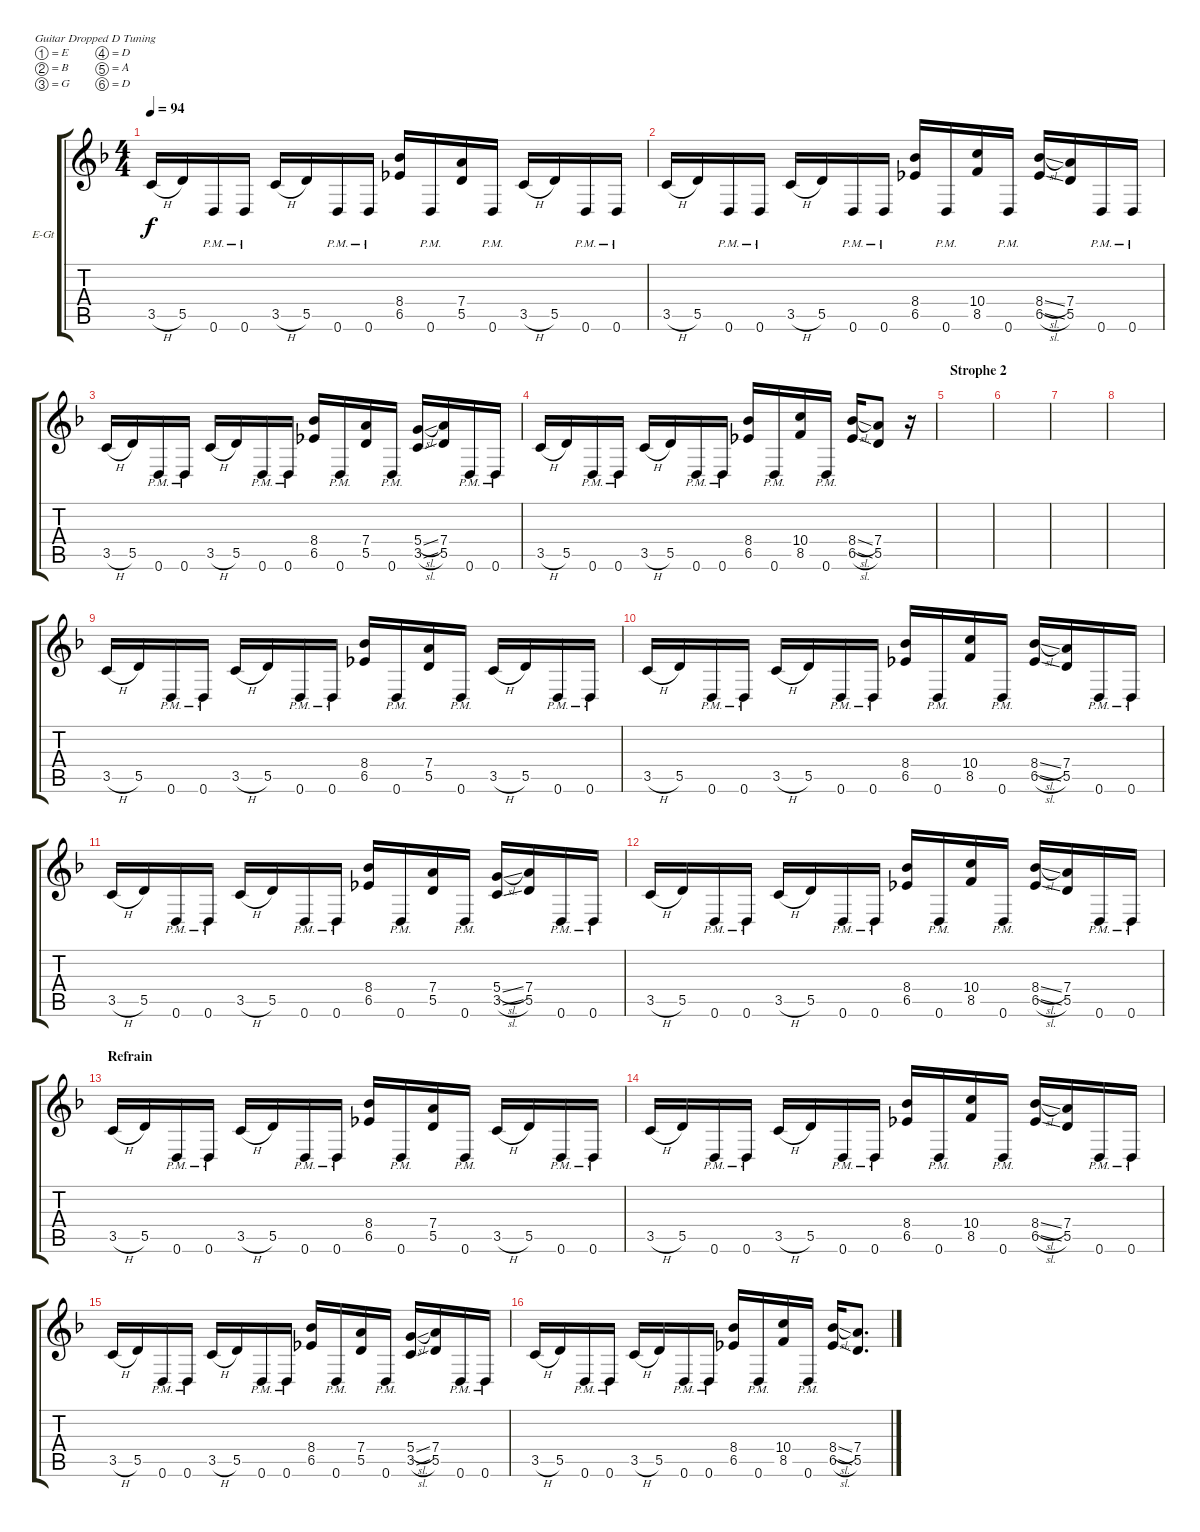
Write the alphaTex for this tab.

\defaultSystemsLayout 4
\bracketExtendMode groupsimilarinstruments
\firstSystemTrackNameOrientation horizontal
\otherSystemsTrackNameOrientation horizontal
\track ("Electric Guitar" "E-Gt") {instrument distortionguitar}
\staff {score tabs}
\tuning (E4 B3 G3 D3 A2 D2)
\ts (4 4)
\tempo 94
\clef g2
\ks dminor
3.5{h}.16{dy f} 5.5.16 0.6{pm}.16 0.6{pm}.16 3.5{h}.16 5.5.16 0.6{pm}.16 0.6{pm}.16 (6.5 8.4).16 0.6{pm}.16 (5.5 7.4).16 0.6{pm}.16 3.5{h}.16 5.5.16 0.6{pm}.16 0.6{pm}.16 |
3.5{h}.16 5.5.16 0.6{pm}.16 0.6{pm}.16 3.5{h}.16 5.5.16 0.6{pm}.16 0.6{pm}.16 (6.5 8.4).16 0.6{pm}.16 (8.5 10.4).16 0.6{pm}.16 (6.5{sl} 8.4{sl}).16 (5.5 7.4).16 0.6{pm}.16 0.6{pm}.16 |
3.5{h}.16 5.5.16 0.6{pm}.16 0.6{pm}.16 3.5{h}.16 5.5.16 0.6{pm}.16 0.6{pm}.16 (6.5 8.4).16 0.6{pm}.16 (5.5 7.4).16 0.6{pm}.16 (3.5{sl} 5.4{sl}).16 (5.5 7.4).16 0.6{pm}.16 0.6{pm}.16 |
3.5{h}.16 5.5.16 0.6{pm}.16 0.6{pm}.16 3.5{h}.16 5.5.16 0.6{pm}.16 0.6{pm}.16 (6.5 8.4).16 0.6{pm}.16 (8.5 10.4).16 0.6{pm}.16 (6.5{sl} 8.4{sl}).16 (5.5 7.4).8 r.16 |
\section ("" "Strophe 2")
|
|
|
|
3.5{h}.16 5.5.16 0.6{pm}.16 0.6{pm}.16 3.5{h}.16 5.5.16 0.6{pm}.16 0.6{pm}.16 (6.5 8.4).16 0.6{pm}.16 (5.5 7.4).16 0.6{pm}.16 3.5{h}.16 5.5.16 0.6{pm}.16 0.6{pm}.16 |
3.5{h}.16 5.5.16 0.6{pm}.16 0.6{pm}.16 3.5{h}.16 5.5.16 0.6{pm}.16 0.6{pm}.16 (6.5 8.4).16 0.6{pm}.16 (8.5 10.4).16 0.6{pm}.16 (6.5{sl} 8.4{sl}).16 (5.5 7.4).16 0.6{pm}.16 0.6{pm}.16 |
3.5{h}.16 5.5.16 0.6{pm}.16 0.6{pm}.16 3.5{h}.16 5.5.16 0.6{pm}.16 0.6{pm}.16 (6.5 8.4).16 0.6{pm}.16 (5.5 7.4).16 0.6{pm}.16 (3.5{sl} 5.4{sl}).16 (5.5 7.4).16 0.6{pm}.16 0.6{pm}.16 |
3.5{h}.16 5.5.16 0.6{pm}.16 0.6{pm}.16 3.5{h}.16 5.5.16 0.6{pm}.16 0.6{pm}.16 (6.5 8.4).16 0.6{pm}.16 (8.5 10.4).16 0.6{pm}.16 (6.5{sl} 8.4{sl}).16 (5.5 7.4).16 0.6{pm}.16 0.6{pm}.16 |
\section ("" "Refrain")
3.5{h}.16 5.5.16 0.6{pm}.16 0.6{pm}.16 3.5{h}.16 5.5.16 0.6{pm}.16 0.6{pm}.16 (6.5 8.4).16 0.6{pm}.16 (5.5 7.4).16 0.6{pm}.16 3.5{h}.16 5.5.16 0.6{pm}.16 0.6{pm}.16 |
3.5{h}.16 5.5.16 0.6{pm}.16 0.6{pm}.16 3.5{h}.16 5.5.16 0.6{pm}.16 0.6{pm}.16 (6.5 8.4).16 0.6{pm}.16 (8.5 10.4).16 0.6{pm}.16 (6.5{sl} 8.4{sl}).16 (5.5 7.4).16 0.6{pm}.16 0.6{pm}.16 |
3.5{h}.16 5.5.16 0.6{pm}.16 0.6{pm}.16 3.5{h}.16 5.5.16 0.6{pm}.16 0.6{pm}.16 (6.5 8.4).16 0.6{pm}.16 (5.5 7.4).16 0.6{pm}.16 (3.5{sl} 5.4{sl}).16 (5.5 7.4).16 0.6{pm}.16 0.6{pm}.16 |
3.5{h}.16 5.5.16 0.6{pm}.16 0.6{pm}.16 3.5{h}.16 5.5.16 0.6{pm}.16 0.6{pm}.16 (6.5 8.4).16 0.6{pm}.16 (8.5 10.4).16 0.6{pm}.16 (6.5{sl} 8.4{sl}).16 (5.5 7.4).8{d}
